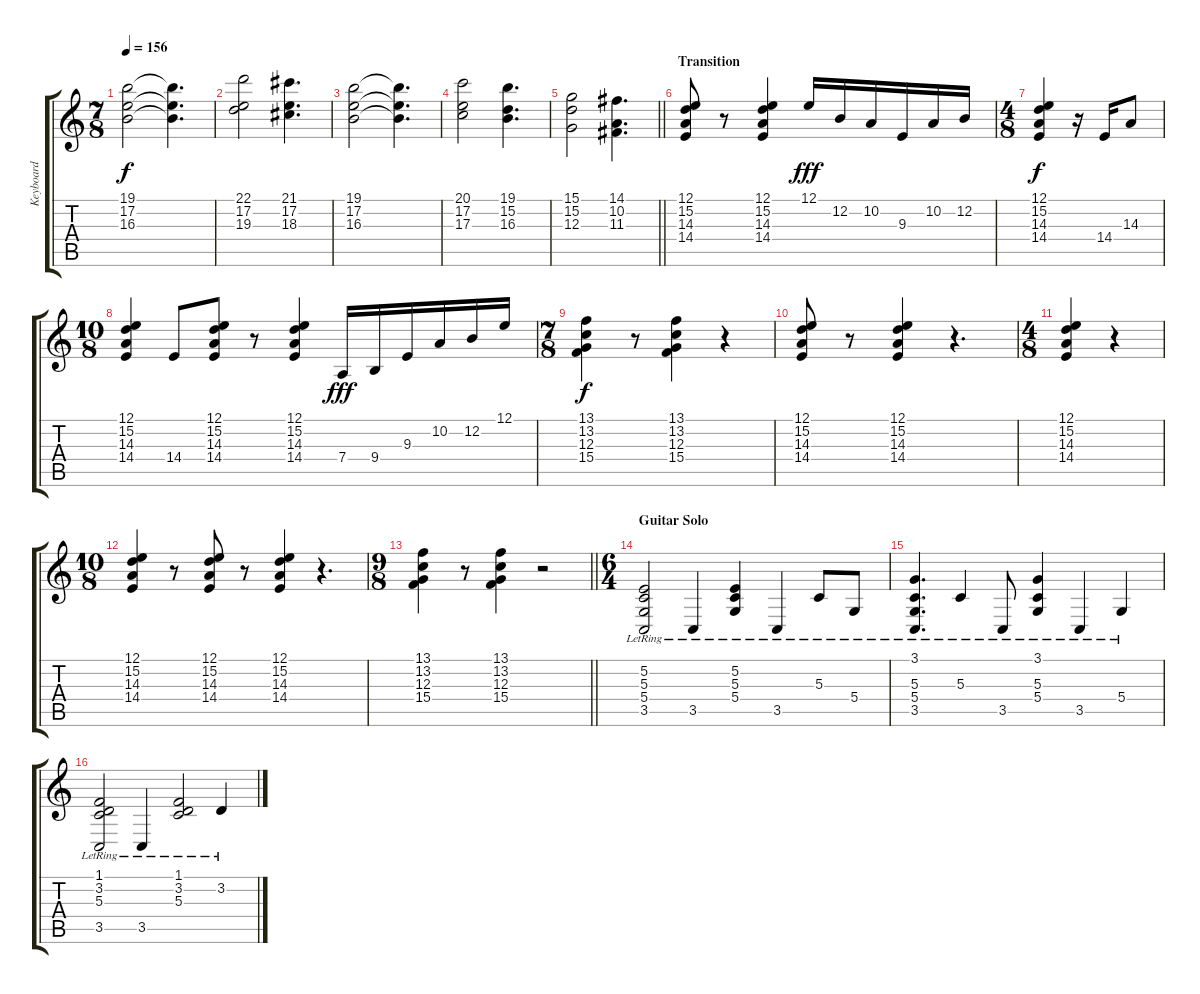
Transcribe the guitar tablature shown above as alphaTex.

\track ("Keyboard" "Keyboard") {instrument lead2sawtooth}
\staff {score tabs}
\tuning (E4 B3 G3 D3 A2 E2) {hide}
\ts (7 8)
\tempo 156
\clef g2
\ks c
(19.1 17.2 16.3).2{dy f} (19.1{t} 17.2{t} 16.3{t}).4{d} |
(22.1 17.2 19.3).2 (21.1 17.2 18.3).4{d} |
(19.1 17.2 16.3).2 (19.1{t} 17.2{t} 16.3{t}).4{d} |
(20.1 17.2 17.3).2 (19.1 15.2 16.3).4{d} |
\barLineRight lightlight
(15.1 15.2 12.3).2 (14.1 10.2 11.3).4{d} |
\section ("" "Transition")
(12.1 15.2 14.3 14.4).8{instrument pad3polysynth} r.8 (12.1 15.2 14.3 14.4).4 12.1.16{dy fff} 12.2.16 10.2.16 9.3.16 10.2.16 12.2.16 |
\ts (4 8)
(12.1 15.2 14.3 14.4).4{dy f} r.16 14.4.16 14.3.8 |
\ts (10 8)
(12.1 15.2 14.3 14.4).4 14.4.8 (12.1 15.2 14.3 14.4).8 r.8 (12.1 15.2 14.3 14.4).4 7.4.16{dy fff} 9.4.16 9.3.16 10.2.16 12.2.16 12.1.16 |
\ts (7 8)
(13.1 13.2 12.3 15.4).4{dy f} r.8 (13.1 13.2 12.3 15.4).4 r.4 |
(12.1 15.2 14.3 14.4).8 r.8 (12.1 15.2 14.3 14.4).4 r.4{d} |
\ts (4 8)
(12.1 15.2 14.3 14.4).4 r.4 |
\ts (10 8)
(12.1 15.2 14.3 14.4).4 r.8 (12.1 15.2 14.3 14.4).8 r.8 (12.1 15.2 14.3 14.4).4 r.4{d} |
\ts (9 8)
\barLineRight lightlight
(13.1 13.2 12.3 15.4).4 r.8 (13.1 13.2 12.3 15.4).4 r.2 |
\ts (6 4)
\section ("" "Guitar Solo")
(5.2{lr} 5.3{lr} 5.4{lr} 3.5{lr}).2{volume 13 instrument acousticgrandpiano} 3.5{lr}.4 (5.2{lr} 5.3{lr} 5.4{lr}).4 3.5{lr}.4 5.3{lr}.8 5.4{lr}.8 |
(3.1{lr} 5.3{lr} 5.4{lr} 3.5{lr}).4{d} 5.3{lr}.4 3.5{lr}.8 (3.1{lr} 5.3{lr} 5.4{lr}).4 3.5{lr}.4 5.4{lr}.4 |
(1.1{lr} 3.2{lr} 5.3{lr} 3.5{lr}).2 3.5{lr}.4 (1.1{lr} 3.2{lr} 5.3{lr}).2 3.2{lr}.4
